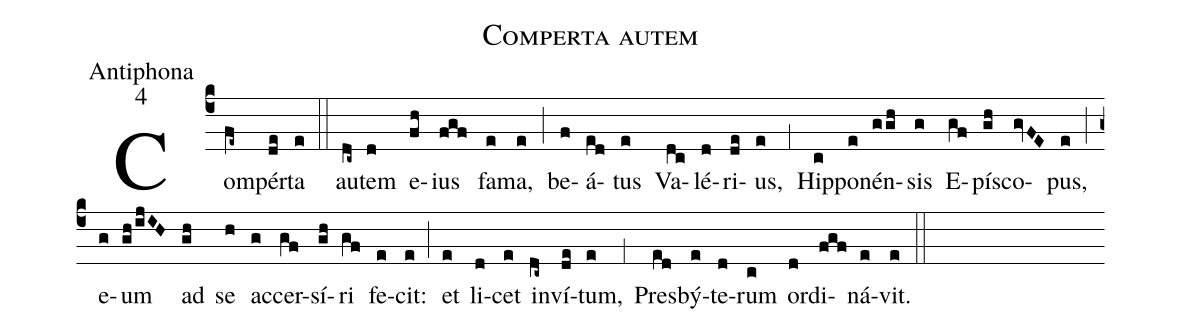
name:Comperta autem;
office-part:Antiphona;
mode:4;
%%
(c4) Com(fe~)pér(de)ta(e) (::)
au(dc~)tem(d) e(fh)ius(fgf) fa(e)ma,(e) (;) be(f)á(ed)tus(e) Va(dc)lé(d)ri(de)us,(e) (,1) Hip(c)po(e)nén(ggh)sis(g) E(gf)pí(gh)sco(gvFE)pus,(e) (;) e(g)um(gh/ijIH) ad(gh) se(h) ac(g)cer(gf)sí(gh)ri(gf) fe(e)cit:(e) (;) et(e) li(d)cet(e) in(dc~)ví(de)tum,(e) (,1) Pres(ed)bý(e)te(d)rum(c) or(d)di(fgf)ná(e)vit.(e) (::)
